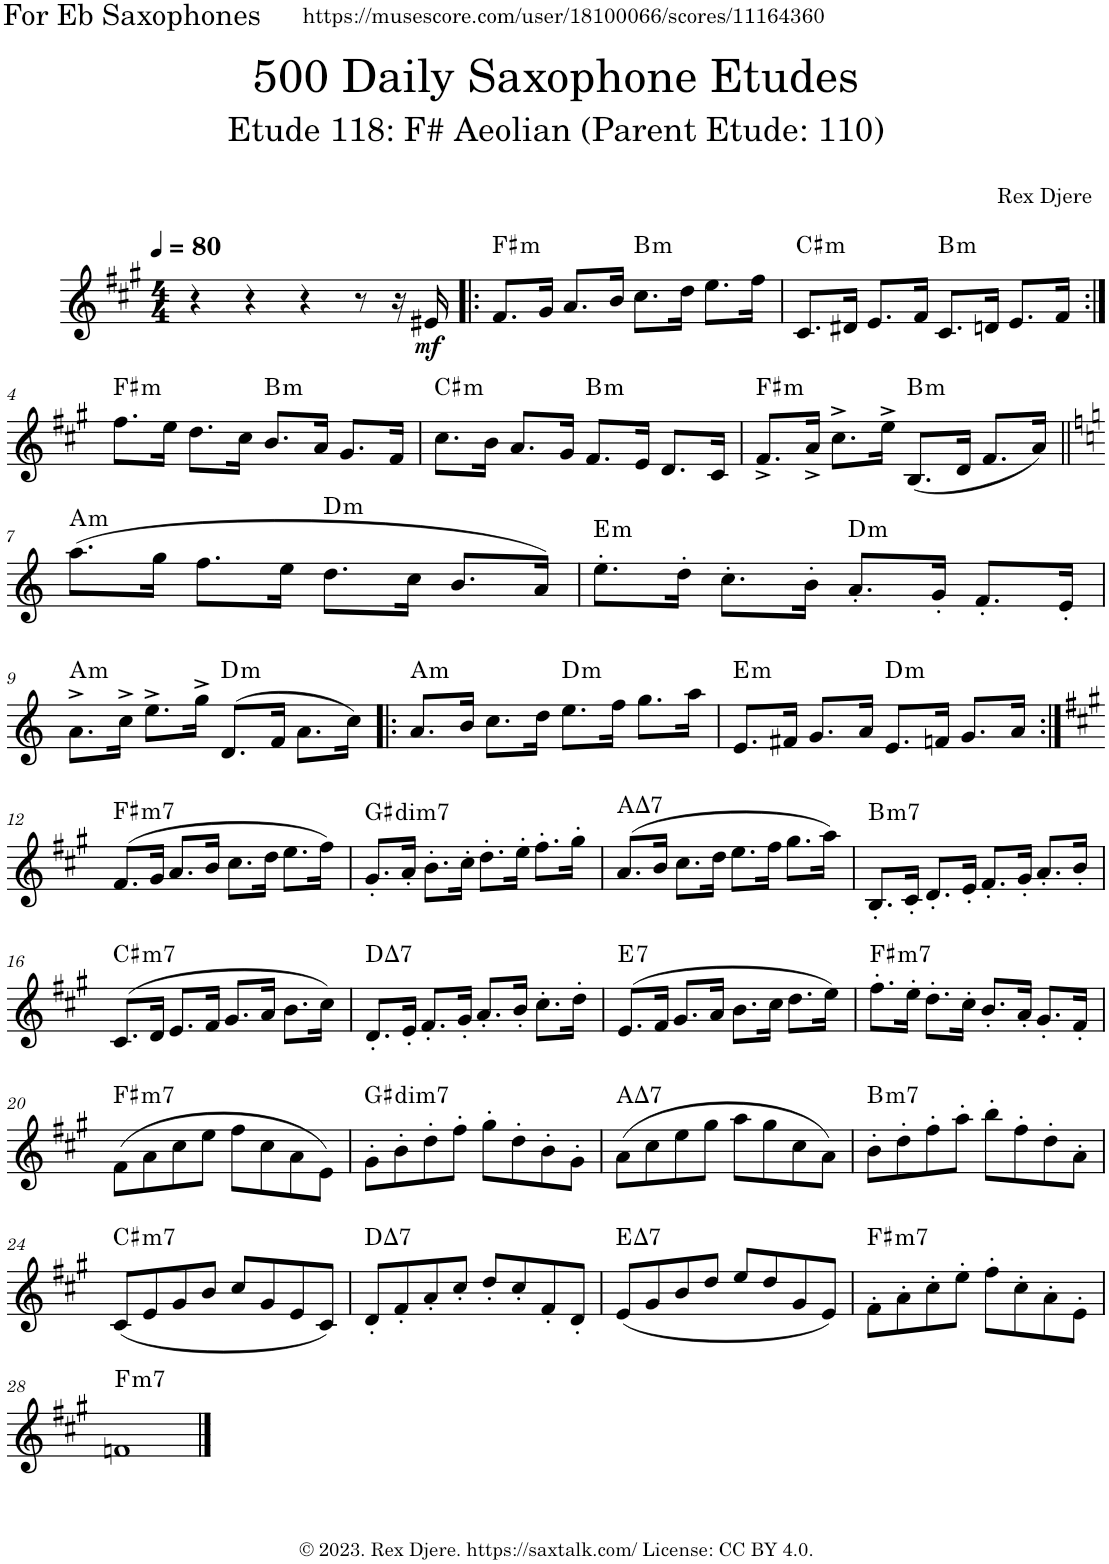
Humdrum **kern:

**kern	**dynam	**harte
*part1	*part1	*part1
*staff1	*staff1	*
*I"Alto Saxophone	*	*
*I'A. Sax.	*	*
*clefG2	*	*
*Trd5c9	*	*
*k[f#c#g#]	*	*
*M4/4	*	*
*MM80	*	*
=1	=1	=1
4r	.	.
4r	.	.
4r	.	.
8r	.	.
16r	.	.
!	!LO:DY:b	!
16e#X/	mf	.
=2!|:	=2!|:	=2!|:
!	!	!LO:H:kt=m
8.f#/L	.	F#:min
16g#/Jk	.	.
8.a/L	.	.
16b/Jk	.	.
!	!	!LO:H:kt=m
8.cc#\L	.	B:min
16dd\Jk	.	.
8.ee\L	.	.
16ff#\Jk	.	.
=3	=3	=3
!	!	!LO:H:kt=m
8.c#/L	.	C#:min
16d#X/Jk	.	.
8.e/L	.	.
16f#/Jk	.	.
!	!	!LO:H:kt=m
8.c#/L	.	B:min
16dn/Jk	.	.
8.e/L	.	.
16f#/Jk	.	.
!!LO:LB:g=z
=4:|!	=4:|!	=4:|!
!	!	!LO:H:kt=m
8.ff#\L	.	F#:min
16ee\Jk	.	.
8.dd\L	.	.
16cc#\Jk	.	.
!	!	!LO:H:kt=m
8.b/L	.	B:min
16a/Jk	.	.
8.g#/L	.	.
16f#/Jk	.	.
=5	=5	=5
!	!	!LO:H:kt=m
8.cc#\L	.	C#:min
16b\Jk	.	.
8.a/L	.	.
16g#/Jk	.	.
!	!	!LO:H:kt=m
8.f#/L	.	B:min
16e/Jk	.	.
8.d/L	.	.
16c#/Jk	.	.
=6	=6	=6
!	!	!LO:H:kt=m
8.f#^/L	.	F#:min
16a^/Jk	.	.
8.cc#^\L	.	.
16ee^\Jk	.	.
!	!	!LO:H:kt=m
(8.B/L	.	B:min
16d/Jk	.	.
8.f#/L	.	.
16a/Jk)	.	.
!!LO:LB:g=z
=7||	=7||	=7||
*k[]	*	*
!	!	!LO:H:kt=m
(8.aa\L	.	A:min
16gg\Jk	.	.
8.ff\L	.	.
16ee\Jk	.	.
!	!	!LO:H:kt=m
8.dd\L	.	D:min
16cc\Jk	.	.
8.b/L	.	.
16a/Jk)	.	.
=8	=8	=8
!	!	!LO:H:kt=m
8.ee'\L	.	E:min
16dd'\Jk	.	.
8.cc'\L	.	.
16b'\Jk	.	.
!	!	!LO:H:kt=m
8.a'/L	.	D:min
16g'/Jk	.	.
8.f'/L	.	.
16e'/Jk	.	.
!!LO:LB:g=z
=9	=9	=9
!	!	!LO:H:kt=m
8.a^\L	.	A:min
16cc^\Jk	.	.
8.ee^\L	.	.
16gg^\Jk	.	.
!	!	!LO:H:kt=m
(8.d/L	.	D:min
16f/Jk	.	.
8.a\L	.	.
16cc\Jk)	.	.
=10!|:	=10!|:	=10!|:
!	!	!LO:H:kt=m
8.a/L	.	A:min
16b/Jk	.	.
8.cc\L	.	.
16dd\Jk	.	.
!	!	!LO:H:kt=m
8.ee\L	.	D:min
16ff\Jk	.	.
8.gg\L	.	.
16aa\Jk	.	.
=11	=11	=11
!	!	!LO:H:kt=m
8.e/L	.	E:min
16f#X/Jk	.	.
8.g/L	.	.
16a/Jk	.	.
!	!	!LO:H:kt=m
8.e/L	.	D:min
16fn/Jk	.	.
8.g/L	.	.
16a/Jk	.	.
!!LO:LB:g=z
=12:|!	=12:|!	=12:|!
*k[f#c#g#]	*	*
!	!	!LO:H:kt=m7
(8.f#/L	.	F#:min7
16g#/Jk	.	.
8.a/L	.	.
16b/Jk	.	.
8.cc#\L	.	.
16dd\Jk	.	.
8.ee\L	.	.
16ff#\Jk)	.	.
=13	=13	=13
!	!	!LO:H:kt=dim7
8.g#'/L	.	G#:dim7
16a'/Jk	.	.
8.b'\L	.	.
16cc#'\Jk	.	.
8.dd'\L	.	.
16ee'\Jk	.	.
8.ff#'\L	.	.
16gg#'\Jk	.	.
=14	=14	=14
!	!	!LO:H:kt=7
(8.a/L	.	A:maj7
16b/Jk	.	.
8.cc#\L	.	.
16dd\Jk	.	.
8.ee\L	.	.
16ff#\Jk	.	.
8.gg#\L	.	.
16aa\Jk)	.	.
=15	=15	=15
!	!	!LO:H:kt=m7
8.B'/L	.	B:min7
16c#'/Jk	.	.
8.d'/L	.	.
16e'/Jk	.	.
8.f#'/L	.	.
16g#'/Jk	.	.
8.a'/L	.	.
16b'/Jk	.	.
!!LO:LB:g=z
=16	=16	=16
!	!	!LO:H:kt=m7
(8.c#/L	.	C#:min7
16d/Jk	.	.
8.e/L	.	.
16f#/Jk	.	.
8.g#/L	.	.
16a/Jk	.	.
8.b\L	.	.
16cc#\Jk)	.	.
=17	=17	=17
!	!	!LO:H:kt=7
8.d'/L	.	D:maj7
16e'/Jk	.	.
8.f#'/L	.	.
16g#'/Jk	.	.
8.a'/L	.	.
16b'/Jk	.	.
8.cc#'\L	.	.
16dd'\Jk	.	.
=18	=18	=18
!	!	!LO:H:kt=7
(8.e/L	.	E:7
16f#/Jk	.	.
8.g#/L	.	.
16a/Jk	.	.
8.b\L	.	.
16cc#\Jk	.	.
8.dd\L	.	.
16ee\Jk)	.	.
=19	=19	=19
!	!	!LO:H:kt=m7
8.ff#'\L	.	F#:min7
16ee'\Jk	.	.
8.dd'\L	.	.
16cc#'\Jk	.	.
8.b'/L	.	.
16a'/Jk	.	.
8.g#'/L	.	.
16f#'/Jk	.	.
!!LO:LB:g=z
=20	=20	=20
!	!	!LO:H:kt=m7
(8f#\L	.	F#:min7
8a\	.	.
8cc#\	.	.
8ee\J	.	.
8ff#\L	.	.
8cc#\	.	.
8a\	.	.
8e\J)	.	.
=21	=21	=21
!	!	!LO:H:kt=dim7
8g#'\L	.	G#:dim7
8b'\	.	.
8dd'\	.	.
8ff#'\J	.	.
8gg#'\L	.	.
8dd'\	.	.
8b'\	.	.
8g#'\J	.	.
=22	=22	=22
!	!	!LO:H:kt=7
(8a\L	.	A:maj7
8cc#\	.	.
8ee\	.	.
8gg#\J	.	.
8aa\L	.	.
8gg#\	.	.
8cc#\	.	.
8a\J)	.	.
=23	=23	=23
!	!	!LO:H:kt=m7
8b'\L	.	B:min7
8dd'\	.	.
8ff#'\	.	.
8aa'\J	.	.
8bb'\L	.	.
8ff#'\	.	.
8dd'\	.	.
8a'\J	.	.
!!LO:LB:g=z
=24	=24	=24
!	!	!LO:H:kt=m7
(8c#/L	.	C#:min7
8e/	.	.
8g#/	.	.
8b/J	.	.
8cc#/L	.	.
8g#/	.	.
8e/	.	.
8c#/J)	.	.
=25	=25	=25
!	!	!LO:H:kt=7
8d'/L	.	D:maj7
8f#'/	.	.
8a'/	.	.
8cc#'/J	.	.
8dd'/L	.	.
8cc#'/	.	.
8f#'/	.	.
8d'/J	.	.
=26	=26	=26
!	!	!LO:H:kt=7
(8e/L	.	E:maj7
8g#/	.	.
8b/	.	.
8dd/J	.	.
8ee/L	.	.
8dd/	.	.
8g#/	.	.
8e/J)	.	.
=27	=27	=27
!	!	!LO:H:kt=m7
8f#'\L	.	F#:min7
8a'\	.	.
8cc#'\	.	.
8ee'\J	.	.
8ff#'\L	.	.
8cc#'\	.	.
8a'\	.	.
8e'\J	.	.
!!LO:LB:g=z
=28	=28	=28
!	!	!LO:H:kt=m7
1fn	.	F:min7
==	==	==
*-	*-	*-
